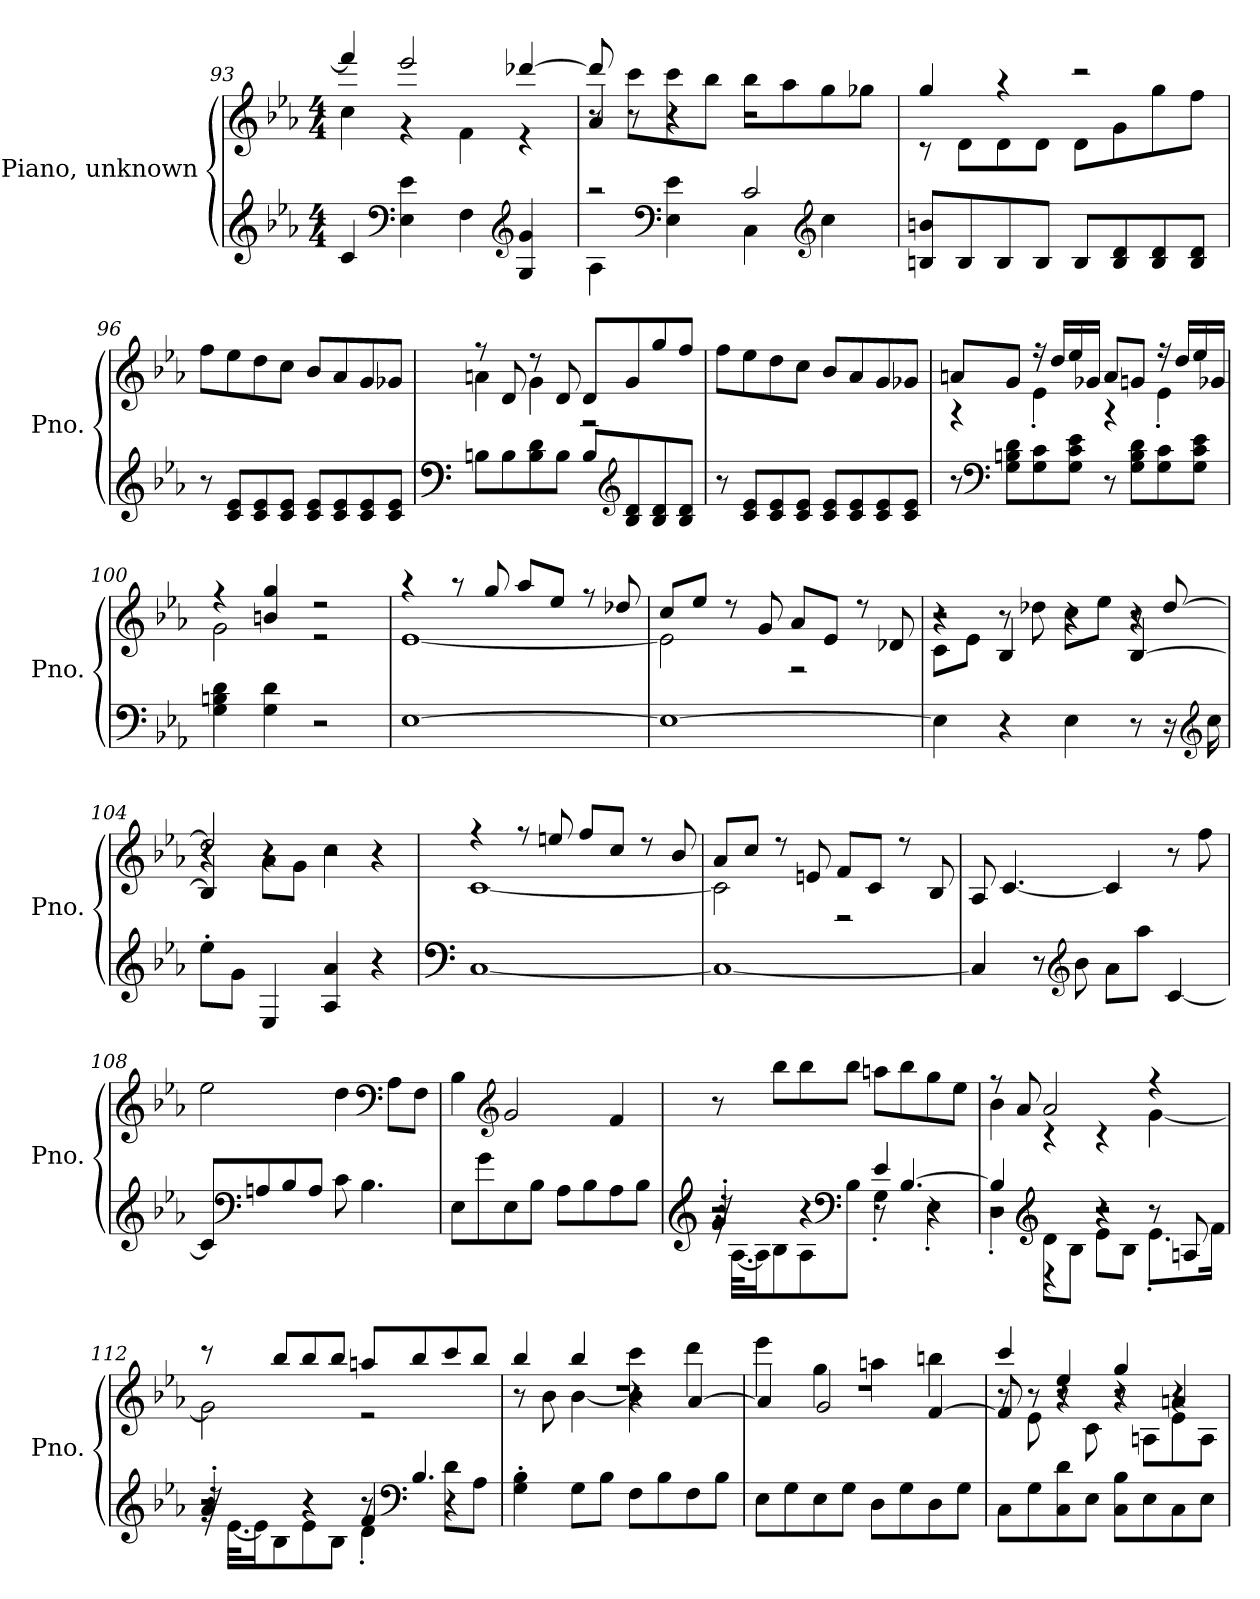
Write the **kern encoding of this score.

**kern	**kern
*part1	*part1
*staff2	*staff1
*I"Piano, unknown	*
*I'Pno.	*
*clefG2	*clefG2
*k[b-e-a-]	*k[b-e-a-]
*M4/4	*M4/4
=93	=93
*	*^
4c/	4fff/]	4cc\
*clefF4	*	*
4E-\ 4e-\	2eee-/	4r
4F\	.	4f\
*clefG2	*	*
4G/ 4g/	[4ddd-X/	4r
!!LO:PB:g=z
=94	=94	=94
*^	*	*^
2r	4A-\	8ddd-/]	8r	4a-/
.	.	8r	8ccc\L	.
*clefF4	*	*	*	*
.	4E-\ 4e-\	4r	8ccc\	4r
.	.	.	8bb-\J	.
2c/	4C\	2r	8bb-\L	2r
.	.	.	8aa-\	.
*clefG2	*	*	*	*
.	4cc\	.	8gg\	.
.	.	.	8gg-X\J	.
*v	*v	*	*	*
*	*	*v	*v
=95	=95	=95
8Bn/ 8bn/L	4gg/	8r
8B/	.	8d\L
8B/	4r	8d\
8B/J	.	8d\J
8B/L	2r	8d\L
8B/ 8d/	.	8g\
8B/ 8d/	.	8gg\
8B/ 8d/J	.	8ff\J
*	*v	*v
=96	=96
8r	8ff\L
8c/ 8e-/L	8ee-\
8c/ 8e-/	8dd\
8c/ 8e-/J	8cc\J
8c/ 8e-/L	8b-/L
8c/ 8e-/	8a-/
8c/ 8e-/	8g/
8c/ 8e-/J	8g-X/J
!!LO:LB:g=z
=97	=97
*clefF4	*
*	*^
8Bn\L	8r	4an\
8B\	8d/	.
8B\ 8d\	8r	4g\
8B\J	8d/	.
8B/L	8d/L	2r
*clefG2	*	*
8B/ 8d/	8g/	.
8B/ 8d/	8gg/	.
8B/ 8d/J	8ff/J	.
*	*v	*v
=98	=98
8r	8ff\L
8c/ 8e-/L	8ee-\
8c/ 8e-/	8dd\
8c/ 8e-/J	8cc\J
8c/ 8e-/L	8b-/L
8c/ 8e-/	8a-/
8c/ 8e-/	8g/
8c/ 8e-/J	8g-X/J
=99	=99
*	*^
8r	8an/L	4r
*clefF4	*	*
8G\ 8Bn\ 8d\L	8g/J	.
8G\ 8c\	16r	4e-'\
.	16dd/LL	.
8G\ 8c\ 8e-\J	16ee-/	.
.	16g-X/JJ	.
8r	8a/L	4r
8G\ 8B\ 8d\L	8gn/J	.
8G\ 8c\	16r	4e-'\
.	16dd/LL	.
8G\ 8c\ 8e-\J	16ee-/	.
.	16g-X/JJ	.
!!LO:LB:g=z	!!
=100	=100	=100
4G\ 4Bn\ 4d\	4r	2g\
4G\ 4d\	4bn/ 4gg/	.
2r	2r	2r
=101	=101	=101
[1E-	4r	[1e-
.	8r	.
.	8gg/	.
.	8aa-/L	.
.	8ee-/J	.
.	8r	.
.	8dd-X/	.
=102	=102	=102
1E-_	8cc/L	2e-\]
.	8ee-/J	.
.	8r	.
.	8g/	.
.	8a-/L	2r
.	8e-/J	.
.	8r	.
.	8d-X/	.
=103	=103	=103
*	*	*^
4E-\]	2r	8c\L	4r
.	.	8e-\J	.
4r	.	8r	4B-/
.	.	8dd-X\	.
4E-\	4r	8cc\L	4r
.	.	8ee-\J	.
8r	8r	4r	[4B-/
16r	[8dd-/	.	.
*clefG2	*	*	*
16cc\	.	.	.
=104	=104	=104	=104
8ee-'\L	2dd-/]	4r	4B-/]
8g\J	.	.	.
4E-/	.	8a-\L	4r
.	.	8g\J	.
4A-/ 4a-/	2r	4cc\	2r
4r	.	4r	.
*	*v	*v	*v
!!LO:LB:g=z
=105	=105
*clefF4	*
*	*^
[1C	4r	[1c
.	8r	.
.	8een/	.
.	8ff/L	.
.	8cc/J	.
.	8r	.
.	8b-/	.
=106	=106	=106
1C_	8a-/L	2c\]
.	8cc/J	.
.	8r	.
.	8en/	.
.	8f/L	2r
.	8c/J	.
.	8r	.
.	8B-/	.
*	*v	*v
=107	=107
4C/]	8A-/
.	[4.c/
8r	.
*clefG2	*
8b-\	.
8a-\L	4c/]
8aa-\J	.
[4c/	8r
.	8ff\
=108	=108
8c/L]	2ee-\
*clefF4	*
8An/	.
8B-/	.
8A/J	.
8c\	4dd\
4.B-\	.
*	*clefF4
.	8A-\L
.	8F\J
!!LO:LB:g=z
=109	=109
8E-\L	4B-\
8g\	.
*	*clefG2
8E-\	2g/
8B-\J	.
8A-\L	.
8B-\	.
8A-\	4f/
8B-\J	.
=110	=110
*clefG2	*
*^	*
*	*^	*
4g'/	64r	2r	8r
.	[32.A-\KLL	.	.
.	16A-\J]	.	.
.	8B-\	.	8bb-\L
4r	8A-\	.	8bb-\
*clefF4	*	*	*
.	8B-\J	.	8bb-\J
4e-/	4G'\	8r	8aan\L
.	.	[4.B-/	8bb-\
4r	4E-'\	.	8gg\
.	.	.	8ee-\J
=111	=111	=111	=111
*	*	*	*^
2r	4D'\	4B-/]	8r	4b-\
.	.	.	8a-/	.
*clefG2	*	*	*	*
.	8d\L	4r	2a-/	4r
.	8B-\J	.	.	.
4r	8e-\L	2r	.	4r
.	8B-\J	.	.	.
8r	8.e-'\L	.	4r	[4g\
8An/	.	.	.	.
.	16f\Jk	.	.	.
!!LO:LB:g=z	!!
=112	=112	=112	=112	=112
4a-'/	64r	2r	8r	2g\]
.	[32.e-\KLL	.	.	.
.	16e-\J]	.	.	.
.	8B-\	.	8bb-/L	.
4r	8e-\	.	8bb-/	.
.	8B-\J	.	8bb-/J	.
4f/	4d'\	8r	8aan/L	2r
*clefF4	*	*	*	*
.	.	4.B-/	8bb-/	.
4r	8d\L	.	8ccc/	.
.	8A-\J	.	8bb-/J	.
*v	*v	*v	*	*
=113	=113	=113
*	*	*^
4G\' 4B-\'	1r	8r	4bb-/
.	.	8b-\	.
8G\L	.	[4b-\	4bb-/
8B-\J	.	.	.
8F\L	.	4b-\] 4ccc\	4r
8B-\	.	.	.
8F\	.	4ddd\	[4a-/
8B-\J	.	.	.
=114	=114	=114	=114
8E-\L	1r	4eee-\	4a-/]
8G\	.	.	.
8E-\	.	4gg\	2g/
8G\J	.	.	.
8D\L	.	4aan\	.
8G\	.	.	.
8D\	.	4bbn\	[4f/
8G\J	.	.	.
=115	=115	=115	=115
8C\L	4ccc/	8r	8f/]
8G\	.	8e-\	8r
8C\ 8d\	4ee-/	8r	4r
8E-\J	.	8c\	.
8C\ 8B-\L	4gg/	8r	4r
8E-\	.	8An\L	.
8C\	4r	8e-\	4an/
8E-\J	.	8A\J	.
*	*v	*v	*v
=	=
*-	*-
